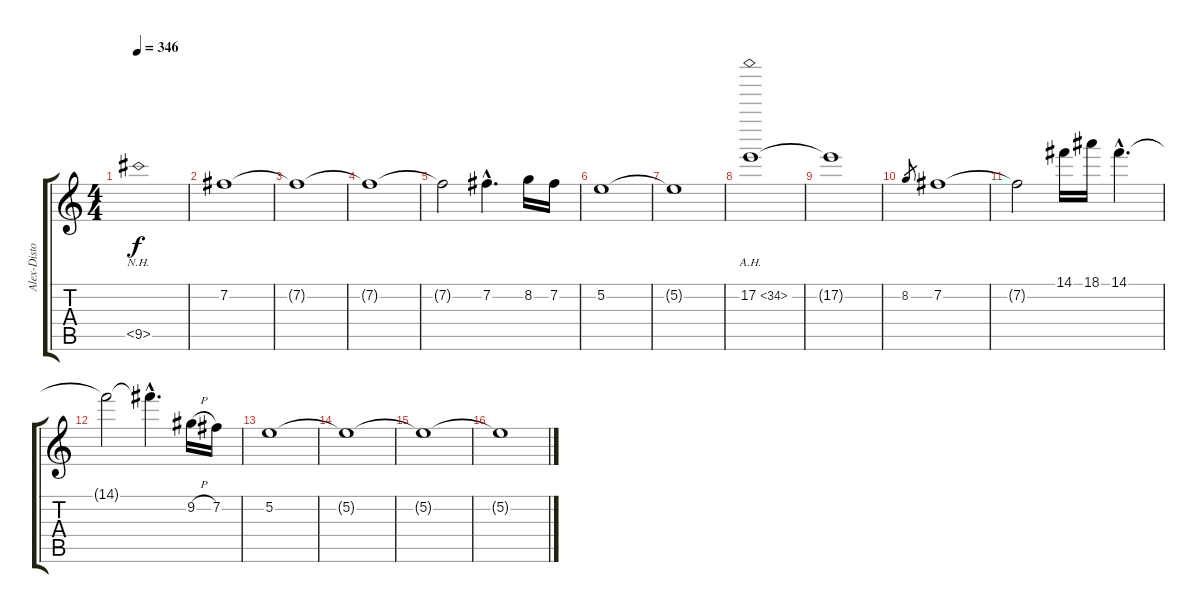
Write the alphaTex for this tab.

\track ("Alex-Distortion" "Alex-Disto") {instrument overdrivenguitar}
\staff {score tabs}
\tuning (E4 B3 G3 D3 A2 E2) {hide}
\ts (4 4)
\tempo 346
\clef g2
\ks c
9.5{nh}.1{dy f} |
7.2.1 |
7.2{t}.1 |
7.2{t}.1 |
7.2{t}.2 7.2{hac}.4{d} 8.2.16 7.2.16 |
5.2.1 |
5.2{t}.1 |
17.2{ah 17}.1 |
17.2{t}.1 |
8.2.8{gr} 7.2.1 |
7.2{t}.2 14.1.16 18.1.16 14.1{hac}.4{d} |
14.1{t}.2 14.1{hac t}.4{d} 9.2{h}.16 7.2.16 |
5.2.1 |
5.2{t}.1 |
5.2{t}.1 |
5.2{t}.1
